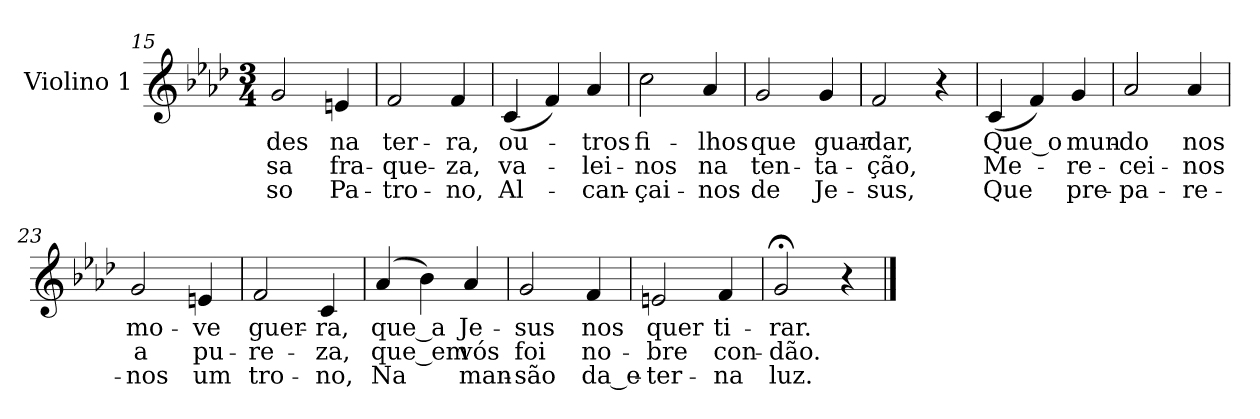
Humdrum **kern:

**kern	**text	**text	**text
*part1	*part1	*part1	*part1
*staff1	*staff1	*staff1	*staff1
*I"Violino 1	*	*	*
*I'Vno. 1	*	*	*
*clefG2	*	*	*
*k[b-e-a-d-]	*	*	*
*f:	*	*	*
*M3/4	*	*	*
=15	=15	=15	=15
!	!LO:LY:b:color=#000000	!LO:LY:b:color=#000000	!LO:LY:b:color=#000000
2gi/	-des	-sa	-so
!	!LO:LY:b:color=#000000	!LO:LY:b:color=#000000	!LO:LY:b:color=#000000
4eni/	na	fra-	Pa-
=16	=16	=16	=16
!	!LO:LY:b:color=#000000	!LO:LY:b:color=#000000	!LO:LY:b:color=#000000
2fi/	ter-	-que-	-tro-
!	!LO:LY:b:color=#000000	!LO:LY:b:color=#000000	!LO:LY:b:color=#000000
4fi/	-ra,	-za,	-no,
=17	=17	=17	=17
!	!LO:LY:b:color=#000000	!LO:LY:b:color=#000000	!LO:LY:b:color=#000000
(4ci/	ou-	va-	Al-
4fi/)	.	.	.
!	!LO:LY:b:color=#000000	!LO:LY:b:color=#000000	!LO:LY:b:color=#000000
4a-i/	-tros	-lei-	-can-
=18	=18	=18	=18
!	!LO:LY:b:color=#000000	!LO:LY:b:color=#000000	!LO:LY:b:color=#000000
2cci\	fi-	-nos	-çai-
!	!LO:LY:b:color=#000000	!LO:LY:b:color=#000000	!LO:LY:b:color=#000000
4a-i/	-lhos	na	-nos
=19	=19	=19	=19
!	!LO:LY:b:color=#000000	!LO:LY:b:color=#000000	!LO:LY:b:color=#000000
2gi/	que	ten-	de
!	!LO:LY:b:color=#000000	!LO:LY:b:color=#000000	!LO:LY:b:color=#000000
4gi/	guar-	-ta-	Je-
=20	=20	=20	=20
!	!LO:LY:b:color=#000000	!LO:LY:b:color=#000000	!LO:LY:b:color=#000000
2fi/	-dar,	-ção,	-sus,
4r	.	.	.
!!LO:LB:g=z
=21	=21	=21	=21
!	!LO:LY:b:color=#000000	!LO:LY:b:color=#000000	!LO:LY:b:color=#000000
(4ci/	Que_o	Me-	Que
4fi/)	.	.	.
!	!LO:LY:b:color=#000000	!LO:LY:b:color=#000000	!LO:LY:b:color=#000000
4gi/	mun-	-re-	pre-
=22	=22	=22	=22
!	!LO:LY:b:color=#000000	!LO:LY:b:color=#000000	!LO:LY:b:color=#000000
2a-i/	-do	-cei-	-pa-
!	!LO:LY:b:color=#000000	!LO:LY:b:color=#000000	!LO:LY:b:color=#000000
4a-i/	nos	-nos	-re-
=23	=23	=23	=23
!	!LO:LY:b:color=#000000	!LO:LY:b:color=#000000	!LO:LY:b:color=#000000
2gi/	mo-	a	-nos
!	!LO:LY:b:color=#000000	!LO:LY:b:color=#000000	!LO:LY:b:color=#000000
4eni/	-ve	pu-	um
=24	=24	=24	=24
!	!LO:LY:b:color=#000000	!LO:LY:b:color=#000000	!LO:LY:b:color=#000000
2fi/	guer-	-re-	tro-
!	!LO:LY:b:color=#000000	!LO:LY:b:color=#000000	!LO:LY:b:color=#000000
4ci/	-ra,	-za,	-no,
=25	=25	=25	=25
!	!LO:LY:b:color=#000000	!LO:LY:b:color=#000000	!LO:LY:b:color=#000000
(4a-i/	que_a	que_em	Na
4b-i\)	.	.	.
!	!LO:LY:b:color=#000000	!LO:LY:b:color=#000000	!LO:LY:b:color=#000000
4a-i/	Je-	vós	man-
=26	=26	=26	=26
!	!LO:LY:b:color=#000000	!LO:LY:b:color=#000000	!LO:LY:b:color=#000000
2gi/	-sus	foi	-são
!	!LO:LY:b:color=#000000	!LO:LY:b:color=#000000	!LO:LY:b:color=#000000
4fi/	nos	no-	da_e-
=27	=27	=27	=27
!	!LO:LY:b:color=#000000	!LO:LY:b:color=#000000	!LO:LY:b:color=#000000
2eni/	quer	-bre	-ter-
!	!LO:LY:b:color=#000000	!LO:LY:b:color=#000000	!LO:LY:b:color=#000000
4fi/	ti-	con-	-na
=28	=28	=28	=28
!	!LO:LY:b:color=#000000	!LO:LY:b:color=#000000	!LO:LY:b:color=#000000
2g;i/	-rar.	-dão.	luz.
4r	.	.	.
==	==	==	==
*-	*-	*-	*-
